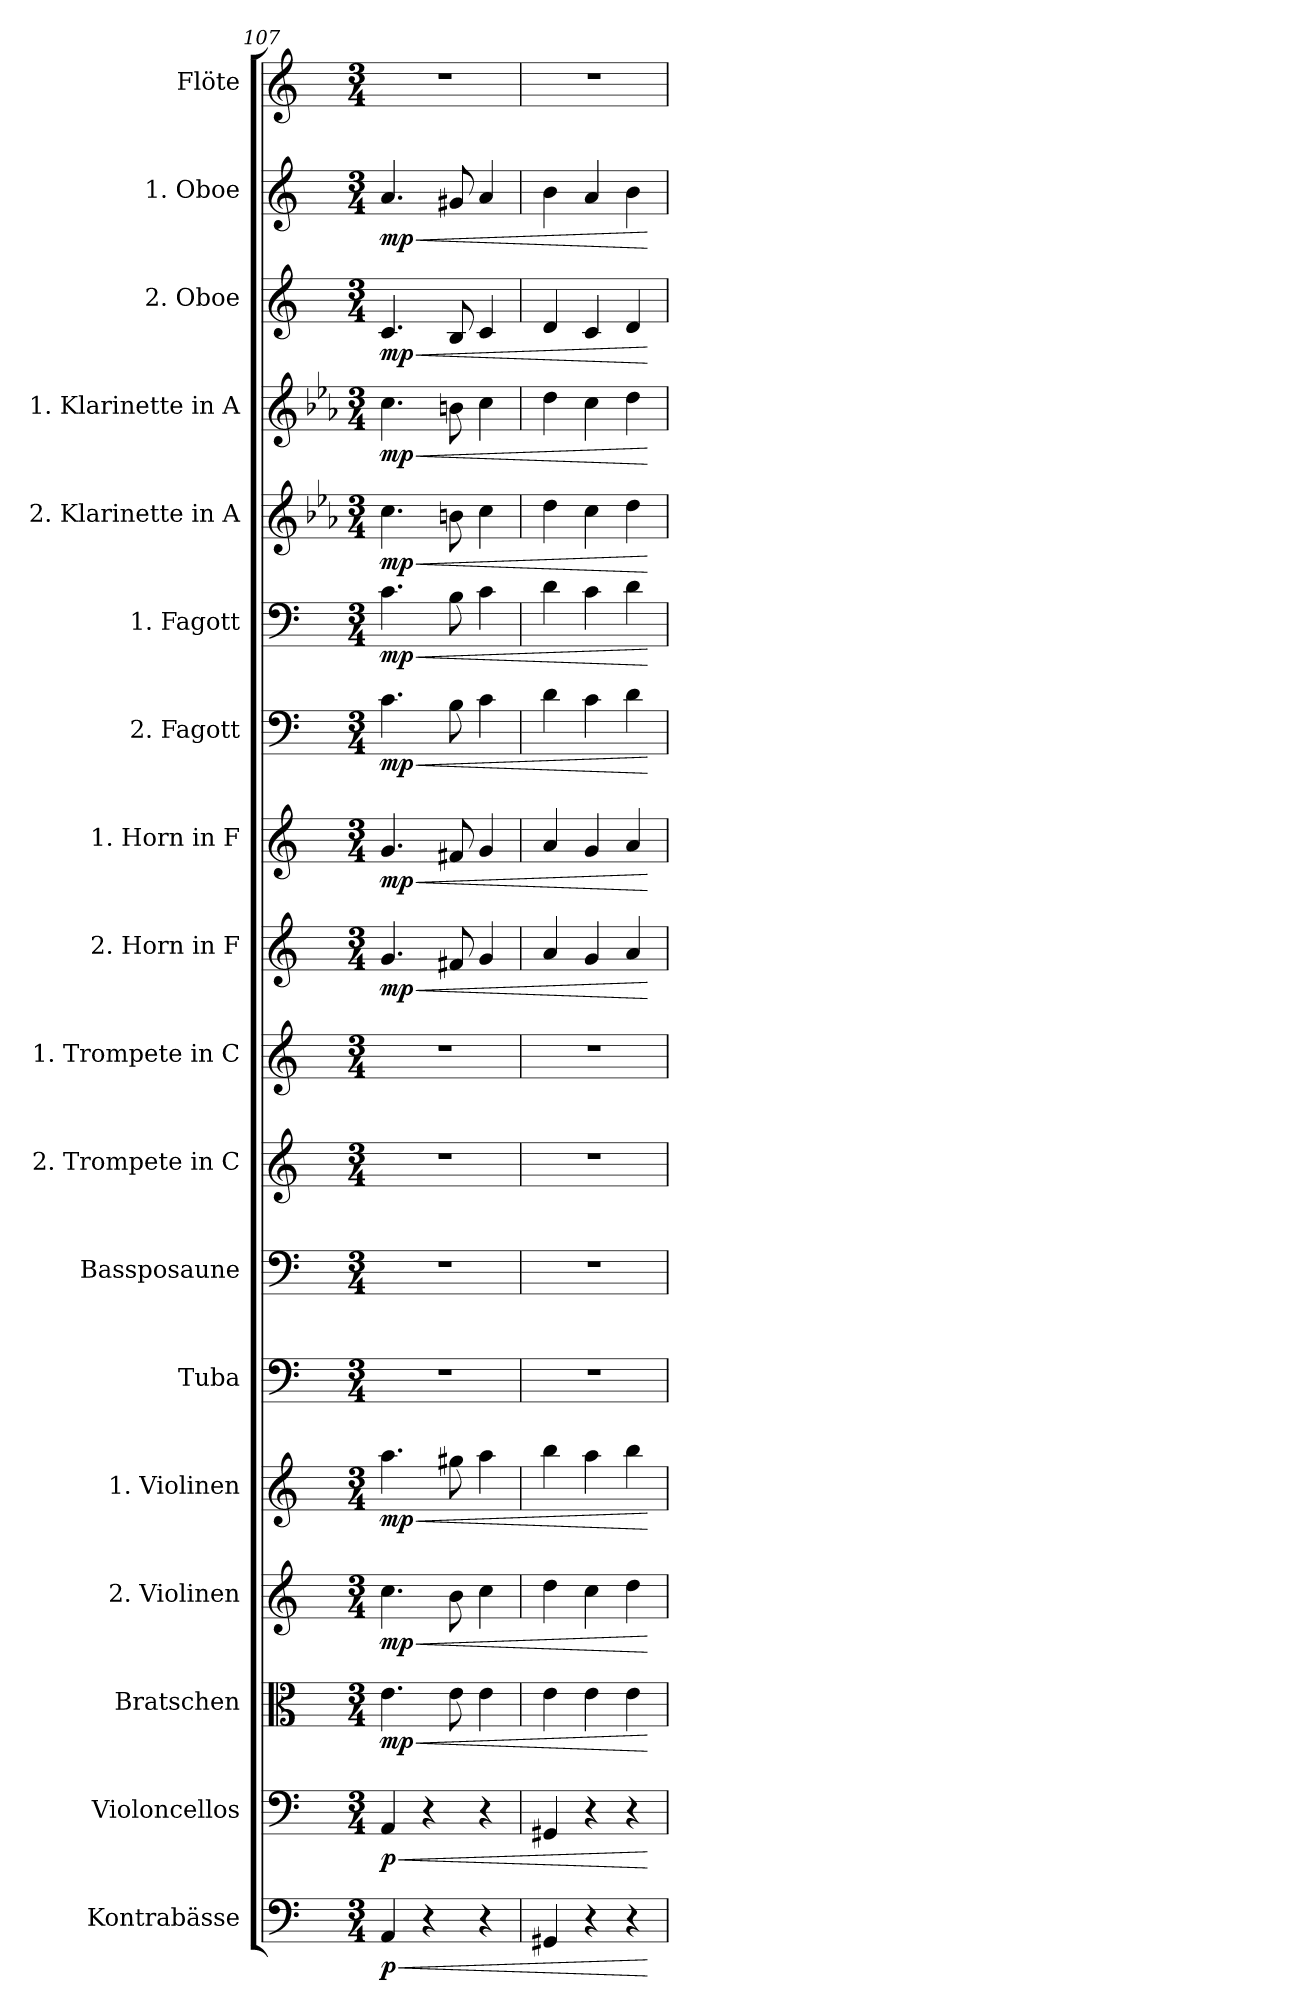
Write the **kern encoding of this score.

**kern	**dynam	**kern	**dynam	**kern	**dynam	**kern	**dynam	**kern	**dynam	**kern	**kern	**kern	**kern	**kern	**dynam	**kern	**dynam	**kern	**dynam	**kern	**dynam	**kern	**dynam	**kern	**dynam	**kern	**dynam	**kern	**dynam	**kern
*part18	*part18	*part17	*part17	*part16	*part16	*part15	*part15	*part14	*part14	*part13	*part12	*part11	*part10	*part9	*part9	*part8	*part8	*part7	*part7	*part6	*part6	*part5	*part5	*part4	*part4	*part3	*part3	*part2	*part2	*part1
*staff18	*staff18	*staff17	*staff17	*staff16	*staff16	*staff15	*staff15	*staff14	*staff14	*staff13	*staff12	*staff11	*staff10	*staff9	*staff9	*staff8	*staff8	*staff7	*staff7	*staff6	*staff6	*staff5	*staff5	*staff4	*staff4	*staff3	*staff3	*staff2	*staff2	*staff1
*I"Kontrabässe	*	*I"Violoncellos	*	*I"Bratschen	*	*I"2. Violinen	*	*I"1. Violinen	*	*I"Tuba	*I"Bassposaune	*I"2. Trompete in C	*I"1. Trompete in C	*I"2. Horn in F	*	*I"1. Horn in F	*	*I"2. Fagott	*	*I"1. Fagott	*	*I"2. Klarinette in A	*	*I"1. Klarinette in A	*	*I"2. Oboe	*	*I"1. Oboe	*	*I"Flöte
*I'Kbs.	*	*I'Vcs.	*	*I'Bran.	*	*I'2. Vln.	*	*I'1. Vln.	*	*I'Tba.	*I'B.psn.	*	*	*	*	*	*	*I'2. Fgt.	*	*I'1. Fgt.	*	*	*	*	*	*I'2. Ob.	*	*I'1. Ob.	*	*I'Fl.
*clefF4	*	*clefF4	*	*clefC3	*	*clefG2	*	*clefG2	*	*clefF4	*clefF4	*clefG2	*clefG2	*clefG2	*	*clefG2	*	*clefF4	*	*clefF4	*	*clefG2	*	*clefG2	*	*clefG2	*	*clefG2	*	*clefG2
*ITrd7c12	*	*	*	*	*	*	*	*	*	*	*	*	*	*ITrd4c7	*	*ITrd4c7	*	*	*	*	*	*ITrd2c3	*	*ITrd2c3	*	*	*	*	*	*
*k[]	*	*k[]	*	*k[]	*	*k[]	*	*k[]	*	*k[]	*k[]	*k[]	*k[]	*k[b-]	*	*k[b-]	*	*k[]	*	*k[]	*	*k[]	*	*k[]	*	*k[]	*	*k[]	*	*k[]
*M3/4	*	*M3/4	*	*M3/4	*	*M3/4	*	*M3/4	*	*M3/4	*M3/4	*M3/4	*M3/4	*M3/4	*	*M3/4	*	*M3/4	*	*M3/4	*	*M3/4	*	*M3/4	*	*M3/4	*	*M3/4	*	*M3/4
=107	=107	=107	=107	=107	=107	=107	=107	=107	=107	=107	=107	=107	=107	=107	=107	=107	=107	=107	=107	=107	=107	=107	=107	=107	=107	=107	=107	=107	=107	=107
!	!LO:HP:b	!	!LO:HP:b	!	!LO:HP:b	!	!LO:HP:b	!	!LO:HP:b	!	!	!	!	!	!LO:HP:b	!	!LO:HP:b	!	!LO:HP:b	!	!LO:HP:b	!	!LO:HP:b	!	!LO:HP:b	!	!LO:HP:b	!	!LO:HP:b	!
!	!LO:DY:n=1:b	!	!LO:DY:n=1:b	!	!LO:DY:n=1:b	!	!LO:DY:n=1:b	!	!LO:DY:n=1:b	!	!	!	!	!	!LO:DY:n=1:b	!	!LO:DY:n=1:b	!	!LO:DY:n=1:b	!	!LO:DY:n=1:b	!	!LO:DY:n=1:b	!	!LO:DY:n=1:b	!	!LO:DY:n=1:b	!	!LO:DY:n=1:b	!
4AAA/	< p	4AA/	< p	4.e\	< mp	4.cc\	< mp	4.aa\	< mp	2.r	2.r	2.r	2.r	4.c/	< mp	4.c/	< mp	4.c\	< mp	4.c\	< mp	4.a\	< mp	4.a\	< mp	4.c/	< mp	4.a/	< mp	2.r
4r	.	4r	.	.	.	.	.	.	.	.	.	.	.	.	.	.	.	.	.	.	.	.	.	.	.	.	.	.	.	.
.	.	.	.	8e\	.	8b\	.	8gg#X\	.	.	.	.	.	8Bn/	.	8Bn/	.	8B\	.	8B\	.	8g#X\	.	8g#X\	.	8B/	.	8g#X/	.	.
4r	.	4r	.	4e\	.	4cc\	.	4aa\	.	.	.	.	.	4c/	.	4c/	.	4c\	.	4c\	.	4a\	.	4a\	.	4c/	.	4a/	.	.
=108	=108	=108	=108	=108	=108	=108	=108	=108	=108	=108	=108	=108	=108	=108	=108	=108	=108	=108	=108	=108	=108	=108	=108	=108	=108	=108	=108	=108	=108	=108
4GGG#X/	.	4GG#X/	.	4e\	.	4dd\	.	4bb\	.	2.r	2.r	2.r	2.r	4d/	.	4d/	.	4d\	.	4d\	.	4b\	.	4b\	.	4d/	.	4b\	.	2.r
4r	.	4r	.	4e\	.	4cc\	.	4aa\	.	.	.	.	.	4c/	.	4c/	.	4c\	.	4c\	.	4a\	.	4a\	.	4c/	.	4a/	.	.
4r	.	4r	.	4e\	.	4dd\	.	4bb\	.	.	.	.	.	4d/	.	4d/	.	4d\	.	4d\	.	4b\	.	4b\	.	4d/	.	4b\	.	.
.	[	.	[	.	[	.	[	.	[	.	.	.	.	.	[	.	[	.	[	.	[	.	[	.	[	.	[	.	[	.
=	=	=	=	=	=	=	=	=	=	=	=	=	=	=	=	=	=	=	=	=	=	=	=	=	=	=	=	=	=	=
*-	*-	*-	*-	*-	*-	*-	*-	*-	*-	*-	*-	*-	*-	*-	*-	*-	*-	*-	*-	*-	*-	*-	*-	*-	*-	*-	*-	*-	*-	*-
